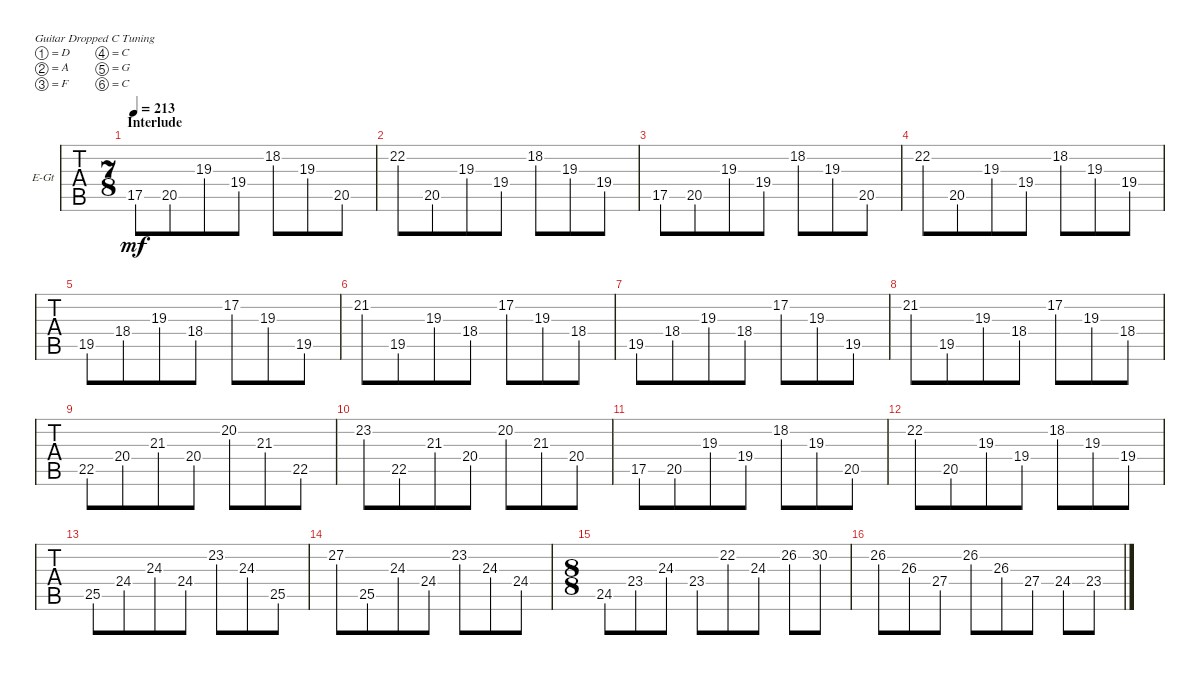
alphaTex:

\defaultSystemsLayout 4
\bracketExtendMode groupsimilarinstruments
\firstSystemTrackNameOrientation horizontal
\otherSystemsTrackNameOrientation horizontal
\track ("Strings Lead" "E-Gt") {instrument distortionguitar}
\staff {tabs}
\tuning (D4 A3 F3 C3 G2 C2)
\ts (7 8)
\section ("" "Interlude")
\tempo 213
\clef g2
\ks c
17.5.8{dy mf} 20.5.8 19.3.8 19.4.8 18.2.8 19.3.8 20.5.8 |
22.2.8 20.5.8 19.3.8 19.4.8 18.2.8 19.3.8 19.4.8 |
17.5.8 20.5.8 19.3.8 19.4.8 18.2.8 19.3.8 20.5.8 |
22.2.8 20.5.8 19.3.8 19.4.8 18.2.8 19.3.8 19.4.8 |
19.5.8 18.4.8 19.3.8 18.4.8 17.2.8 19.3.8 19.5.8 |
21.2.8 19.5.8 19.3.8 18.4.8 17.2.8 19.3.8 18.4.8 |
19.5.8 18.4.8 19.3.8 18.4.8 17.2.8 19.3.8 19.5.8 |
21.2.8 19.5.8 19.3.8 18.4.8 17.2.8 19.3.8 18.4.8 |
22.5.8 20.4.8 21.3.8 20.4.8 20.2.8 21.3.8 22.5.8 |
23.2.8 22.5.8 21.3.8 20.4.8 20.2.8 21.3.8 20.4.8 |
17.5.8 20.5.8 19.3.8 19.4.8 18.2.8 19.3.8 20.5.8 |
22.2.8 20.5.8 19.3.8 19.4.8 18.2.8 19.3.8 19.4.8 |
25.5.8 24.4.8 24.3.8 24.4.8 23.2.8 24.3.8 25.5.8 |
27.2.8 25.5.8 24.3.8 24.4.8 23.2.8 24.3.8 24.4.8 |
\ts (8 8)
24.5.8 23.4.8 24.3.8 23.4.8 22.2.8 24.3.8 26.2.8 30.2.8 |
26.2.8 26.3.8 27.4.8 26.2.8 26.3.8 27.4.8 24.4.8 23.4.8
